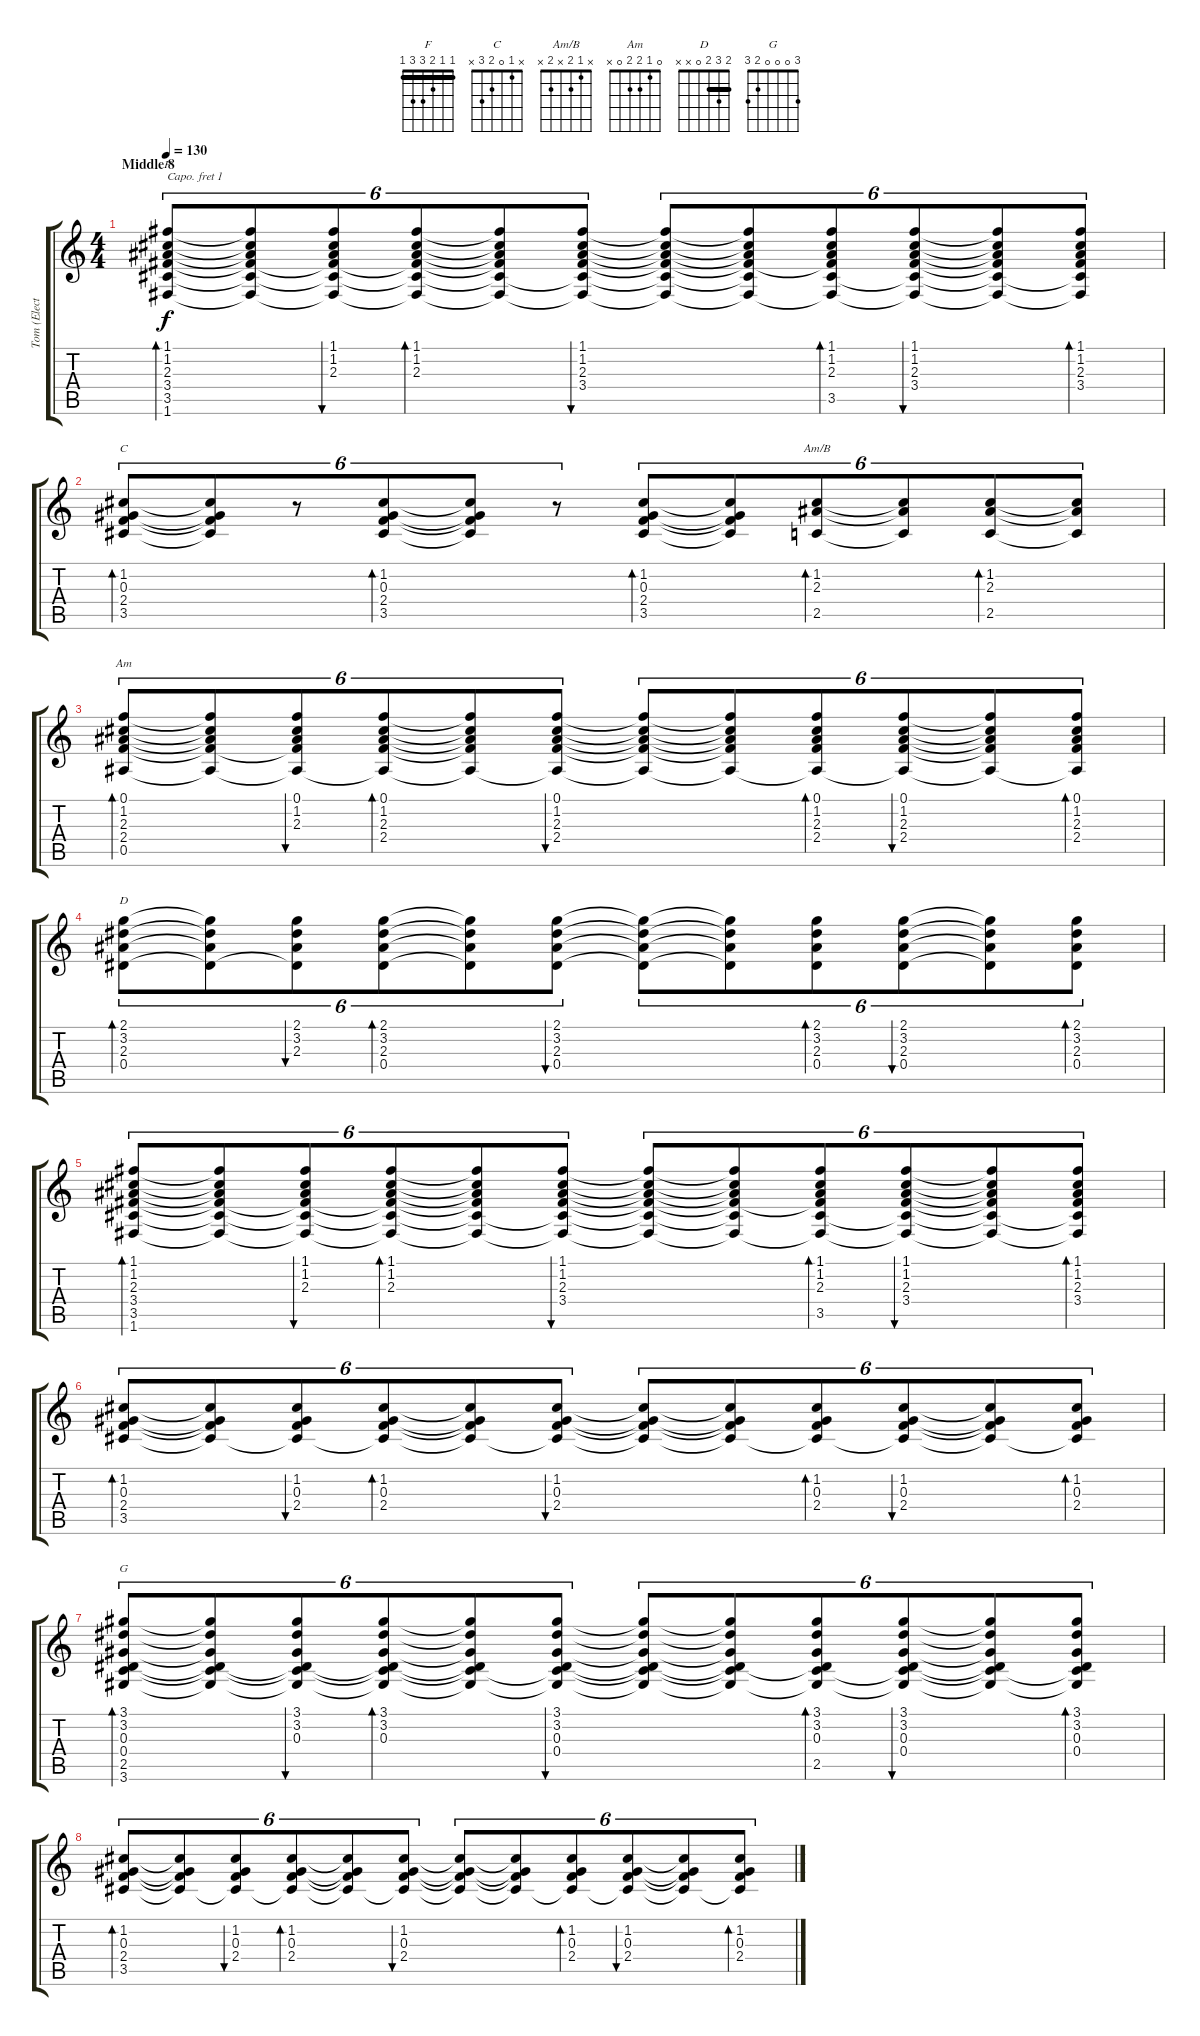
\track ("Tom (Electro-Acoustic Guitar)" "Tom (Elect") {instrument acousticguitarsteel}
\staff {score tabs}
\capo 1
\tuning (E4 B3 G3 D3 A2 E2) {hide}
\chord ("F" 1 1 2 3 3 1) {barre 1}
\chord ("C" x 1 0 2 3 x)
\chord ("Am/B" x 1 2 x 2 x)
\chord ("Am" 0 1 2 2 0 x)
\chord ("D" 2 3 2 0 x x) {barre 2}
\chord ("G" 3 0 0 0 2 3)
\ts (4 4)
\section ("" "Middle 8")
\tempo 130
\clef g2
\ks c
(1.1 1.2 2.3 3.4 3.5 1.6).8{tu (6 4) bd 30 ch "F" dy f} (1.1{t} 1.2{t} 2.3{t} 3.4{t} 3.5{t} 1.6{t}).8{tu (6 4)} (1.1 1.2 2.3 3.4{t} 3.5{t} 1.6{t}).8{tu (6 4) bu 30} (1.1 1.2 2.3 3.4{t} 3.5{t} 1.6{t}).8{tu (6 4) bd 30} (1.1{t} 1.2{t} 2.3{t} 3.4{t} 3.5{t} 1.6{t}).8{tu (6 4)} (1.1 1.2 2.3 3.4 3.5{t} 1.6{t}).8{tu (6 4) bu 30} (1.1{t} 1.2{t} 2.3{t} 3.4{t} 3.5{t} 1.6{t}).8{tu (6 4)} (1.1{t} 1.2{t} 2.3{t} 3.4{t} 3.5{t} 1.6{t}).8{tu (6 4)} (1.1 1.2 2.3 3.4{t} 3.5 1.6{t}).8{tu (6 4) bd 30} (1.1 1.2 2.3 3.4 3.5{t} 1.6{t}).8{tu (6 4) bu 30} (1.1{t} 1.2{t} 2.3{t} 3.4{t} 3.5{t} 1.6{t}).8{tu (6 4)} (1.1 1.2 2.3 3.4 3.5{t} 1.6{t}).8{tu (6 4) bd 30} |
(1.2 0.3 2.4 3.5).8{tu (6 4) bd 30 ch "C"} (1.2{t} 0.3{t} 2.4{t} 3.5{t}).8{tu (6 4)} r.8{tu (6 4)} (1.2 0.3 2.4 3.5).8{tu (6 4) bd 30} (1.2{t} 0.3{t} 2.4{t} 3.5{t}).8{tu (6 4)} r.8{tu (6 4)} (1.2 0.3 2.4 3.5).8{tu (6 4) bd 30} (1.2{t} 0.3{t} 2.4{t} 3.5{t}).8{tu (6 4)} (1.2 2.3 2.5).8{tu (6 4) bd 30 ch "Am/B"} (1.2{t} 2.3{t} 2.5{t}).8{tu (6 4)} (1.2 2.3 2.5).8{tu (6 4) bd 30} (1.2{t} 2.3{t} 2.5{t}).8{tu (6 4)} |
(0.1 1.2 2.3 2.4 0.5).8{tu (6 4) bd 30 ch "Am"} (0.1{t} 1.2{t} 2.3{t} 2.4{t} 0.5{t}).8{tu (6 4)} (0.1 1.2 2.3 2.4{t} 0.5{t}).8{tu (6 4) bu 30} (0.1 1.2 2.3 2.4 0.5{t}).8{tu (6 4) bd 30} (0.1{t} 1.2{t} 2.3{t} 2.4{t} 0.5{t}).8{tu (6 4)} (0.1 1.2 2.3 2.4 0.5{t}).8{tu (6 4) bu 30} (0.1{t} 1.2{t} 2.3{t} 2.4{t} 0.5{t}).8{tu (6 4)} (0.1{t} 1.2{t} 2.3{t} 2.4{t} 0.5{t}).8{tu (6 4)} (0.1 1.2 2.3 2.4 0.5{t}).8{tu (6 4) bd 30} (0.1 1.2 2.3 2.4 0.5{t}).8{tu (6 4) bu 30} (0.1{t} 1.2{t} 2.3{t} 2.4{t} 0.5{t}).8{tu (6 4)} (0.1 1.2 2.3 2.4 0.5{t}).8{tu (6 4) bd 30} |
(2.1 3.2 2.3 0.4).8{tu (6 4) bd 30 ch "D"} (2.1{t} 3.2{t} 2.3{t} 0.4{t}).8{tu (6 4)} (2.1 3.2 2.3 0.4{t}).8{tu (6 4) bu 30} (2.1 3.2 2.3 0.4).8{tu (6 4) bd 30} (2.1{t} 3.2{t} 2.3{t} 0.4{t}).8{tu (6 4)} (2.1 3.2 2.3 0.4).8{tu (6 4) bu 30} (2.1{t} 3.2{t} 2.3{t} 0.4{t}).8{tu (6 4)} (2.1{t} 3.2{t} 2.3{t} 0.4{t}).8{tu (6 4)} (2.1 3.2 2.3 0.4).8{tu (6 4) bd 30} (2.1 3.2 2.3 0.4).8{tu (6 4) bu 30} (2.1{t} 3.2{t} 2.3{t} 0.4{t}).8{tu (6 4)} (2.1 3.2 2.3 0.4).8{tu (6 4) bd 30} |
(1.1 1.2 2.3 3.4 3.5 1.6).8{tu (6 4) bd 30} (1.1{t} 1.2{t} 2.3{t} 3.4{t} 3.5{t} 1.6{t}).8{tu (6 4)} (1.1 1.2 2.3 3.4{t} 3.5{t} 1.6{t}).8{tu (6 4) bu 30} (1.1 1.2 2.3 3.4{t} 3.5{t} 1.6{t}).8{tu (6 4) bd 30} (1.1{t} 1.2{t} 2.3{t} 3.4{t} 3.5{t} 1.6{t}).8{tu (6 4)} (1.1 1.2 2.3 3.4 3.5{t} 1.6{t}).8{tu (6 4) bu 30} (1.1{t} 1.2{t} 2.3{t} 3.4{t} 3.5{t} 1.6{t}).8{tu (6 4)} (1.1{t} 1.2{t} 2.3{t} 3.4{t} 3.5{t} 1.6{t}).8{tu (6 4)} (1.1 1.2 2.3 3.4{t} 3.5 1.6{t}).8{tu (6 4) bd 30} (1.1 1.2 2.3 3.4 3.5{t} 1.6{t}).8{tu (6 4) bu 30} (1.1{t} 1.2{t} 2.3{t} 3.4{t} 3.5{t} 1.6{t}).8{tu (6 4)} (1.1 1.2 2.3 3.4 3.5{t} 1.6{t}).8{tu (6 4) bd 30} |
(1.2 0.3 2.4 3.5).8{tu (6 4) bd 30} (1.2{t} 0.3{t} 2.4{t} 3.5{t}).8{tu (6 4)} (1.2 0.3 2.4 3.5{t}).8{tu (6 4) bu 30} (1.2 0.3 2.4 3.5{t}).8{tu (6 4) bd 30} (1.2{t} 0.3{t} 2.4{t} 3.5{t}).8{tu (6 4)} (1.2 0.3 2.4 3.5{t}).8{tu (6 4) bu 30} (1.2{t} 0.3{t} 2.4{t} 3.5{t}).8{tu (6 4)} (1.2{t} 0.3{t} 2.4{t} 3.5{t}).8{tu (6 4)} (1.2 0.3 2.4 3.5{t}).8{tu (6 4) bd 30} (1.2 0.3 2.4 3.5{t}).8{tu (6 4) bu 30} (1.2{t} 0.3{t} 2.4{t} 3.5{t}).8{tu (6 4)} (1.2 0.3 2.4 3.5{t}).8{tu (6 4) bd 30} |
(3.1 3.2 0.3 0.4 2.5 3.6).8{tu (6 4) bd 30 ch "G"} (3.1{t} 3.2{t} 0.3{t} 0.4{t} 2.5{t} 3.6{t}).8{tu (6 4)} (3.1 3.2 0.3 0.4{t} 2.5{t} 3.6{t}).8{tu (6 4) bu 30} (3.1 3.2 0.3 0.4{t} 2.5{t} 3.6{t}).8{tu (6 4) bd 30} (3.1{t} 3.2{t} 0.3{t} 0.4{t} 2.5{t} 3.6{t}).8{tu (6 4)} (3.1 3.2 0.3 0.4 2.5{t} 3.6{t}).8{tu (6 4) bu 30} (3.1{t} 3.2{t} 0.3{t} 0.4{t} 2.5{t} 3.6{t}).8{tu (6 4)} (3.1{t} 3.2{t} 0.3{t} 0.4{t} 2.5{t} 3.6{t}).8{tu (6 4)} (3.1 3.2 0.3 0.4{t} 2.5 3.6{t}).8{tu (6 4) bd 30} (3.1 3.2 0.3 0.4 2.5{t} 3.6{t}).8{tu (6 4) bu 30} (3.1{t} 3.2{t} 0.3{t} 0.4{t} 2.5{t} 3.6{t}).8{tu (6 4)} (3.1 3.2 0.3 0.4 2.5{t} 3.6{t}).8{tu (6 4) bd 30} |
(1.2 0.3 2.4 3.5).8{tu (6 4) bd 30} (1.2{t} 0.3{t} 2.4{t} 3.5{t}).8{tu (6 4)} (1.2 0.3 2.4 3.5{t}).8{tu (6 4) bu 30} (1.2 0.3 2.4 3.5{t}).8{tu (6 4) bd 30} (1.2{t} 0.3{t} 2.4{t} 3.5{t}).8{tu (6 4)} (1.2 0.3 2.4 3.5{t}).8{tu (6 4) bu 30} (1.2{t} 0.3{t} 2.4{t} 3.5{t}).8{tu (6 4)} (1.2{t} 0.3{t} 2.4{t} 3.5{t}).8{tu (6 4)} (1.2 0.3 2.4 3.5{t}).8{tu (6 4) bd 30} (1.2 0.3 2.4 3.5{t}).8{tu (6 4) bu 30} (1.2{t} 0.3{t} 2.4{t} 3.5{t}).8{tu (6 4)} (1.2 0.3 2.4 3.5{t}).8{tu (6 4) bd 30}
